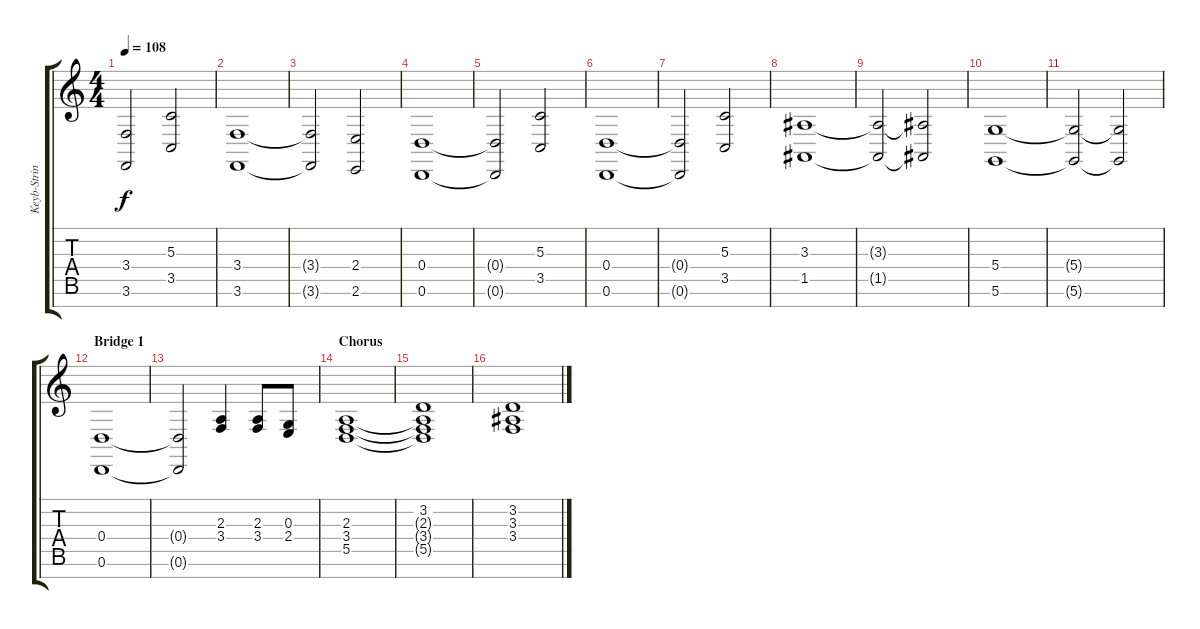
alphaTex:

\track ("Keyb-Strings 2" "Keyb-Strin") {instrument stringensemble1}
\staff {score tabs}
\tuning (E4 B3 G3 D3 A2 D2 D2) {hide}
\ts (4 4)
\tempo 108
\clef g2
\ks c
(3.4{t} 3.6{t}).2{dy f} (5.3 3.5).2 |
(3.4 3.6).1 |
(3.4{t} 3.6{t}).2 (2.4 2.6).2 |
(0.4 0.6).1 |
(0.4{t} 0.6{t}).2 (5.3 3.5).2 |
(0.4 0.6).1 |
(0.4{t} 0.6{t}).2 (5.3 3.5).2 |
(3.3 1.5).1 |
(3.3{t} 1.5{t}).2 (3.3{t} 1.5{t}).2 |
(5.4 5.6).1 |
(5.4{t} 5.6{t}).2 (5.4{t} 5.6{t}).2 |
\section ("" "Bridge 1")
(0.4 0.6).1 |
(0.4{t} 0.6{t}).2 (2.3 3.4).4 (2.3 3.4).8 (0.3 2.4).8 |
\section ("" "Chorus")
(2.3 3.4 5.5).1 |
(3.2 2.3{t} 3.4{t} 5.5{t}).1 |
(3.2 3.3 3.4).1
